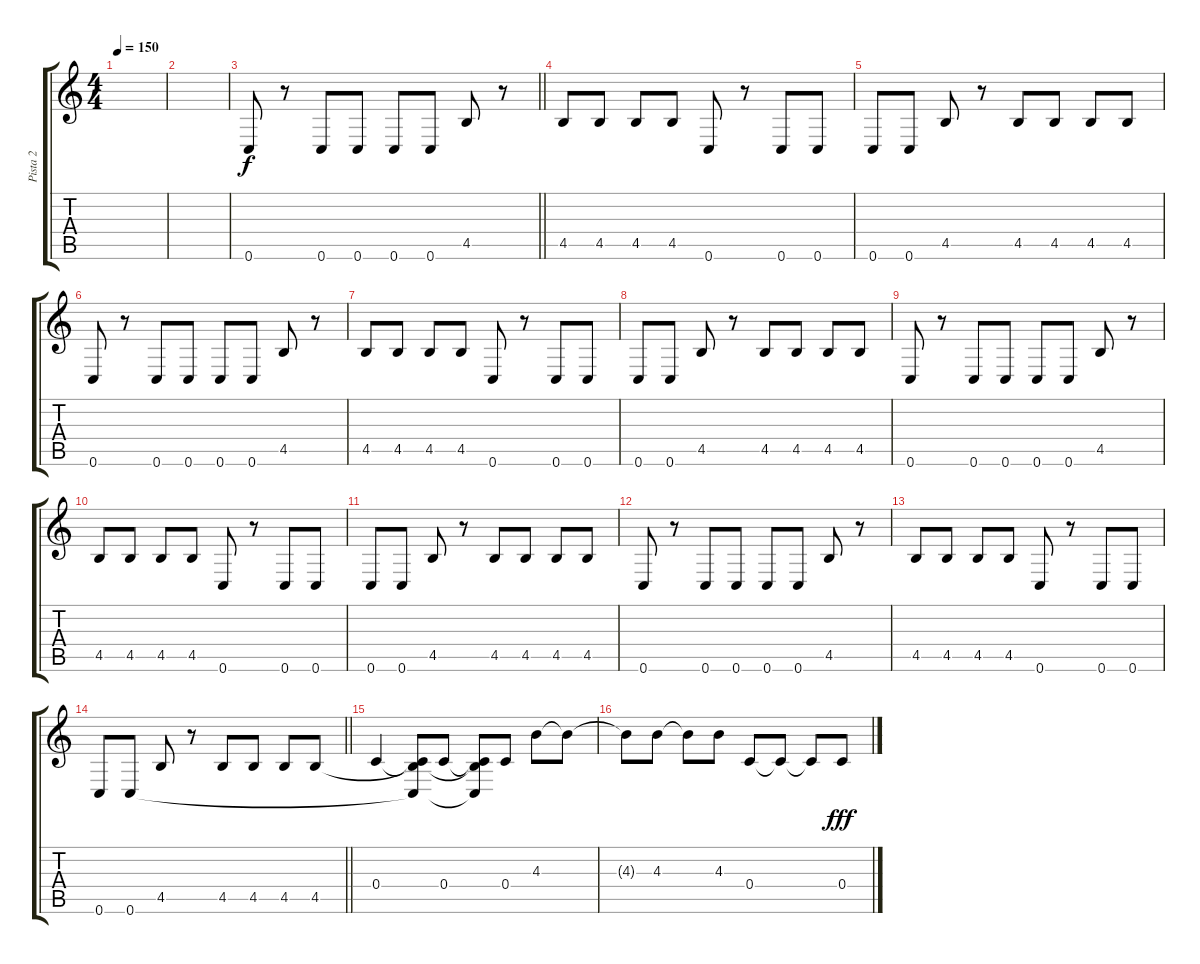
\track ("Pista 2" "Pista 2") {instrument overdrivenguitar}
\staff {score tabs}
\tuning (E4 C4 G3 C3 G2 C2) {hide}
\ts (4 4)
\tempo 150
\clef g2
\ks c
|
|
\barLineRight lightlight
0.6.8 r.8 0.6.8 0.6.8 0.6.8 0.6.8 4.5.8 r.8 |
\section ("" "")
4.5.8 4.5.8 4.5.8 4.5.8 0.6.8 r.8 0.6.8 0.6.8 |
0.6.8 0.6.8 4.5.8 r.8 4.5.8 4.5.8 4.5.8 4.5.8 |
0.6.8 r.8 0.6.8 0.6.8 0.6.8 0.6.8 4.5.8 r.8 |
4.5.8 4.5.8 4.5.8 4.5.8 0.6.8 r.8 0.6.8 0.6.8 |
0.6.8 0.6.8 4.5.8 r.8 4.5.8 4.5.8 4.5.8 4.5.8 |
0.6.8 r.8 0.6.8 0.6.8 0.6.8 0.6.8 4.5.8 r.8 |
4.5.8 4.5.8 4.5.8 4.5.8 0.6.8 r.8 0.6.8 0.6.8 |
0.6.8 0.6.8 4.5.8 r.8 4.5.8 4.5.8 4.5.8 4.5.8 |
0.6.8 r.8 0.6.8 0.6.8 0.6.8 0.6.8 4.5.8 r.8 |
4.5.8 4.5.8 4.5.8 4.5.8 0.6.8 r.8 0.6.8 0.6.8 |
\barLineRight lightlight
0.6.8 0.6.8 4.5.8 r.8 4.5.8 4.5.8 4.5.8 4.5.8 |
\section ("" "")
0.4.4 (0.4{t} 4.5{t} 0.6{t}).8 0.4.8 (0.4{t} 4.5{t} 0.6{t}).8 0.4.8 4.3.8 4.3{t}.8 |
4.3{t}.8 4.3.8 4.3{t}.8 4.3.8 0.4.8 0.4{t}.8{dy f} 0.4{t}.8 0.4.8{dy fff}
